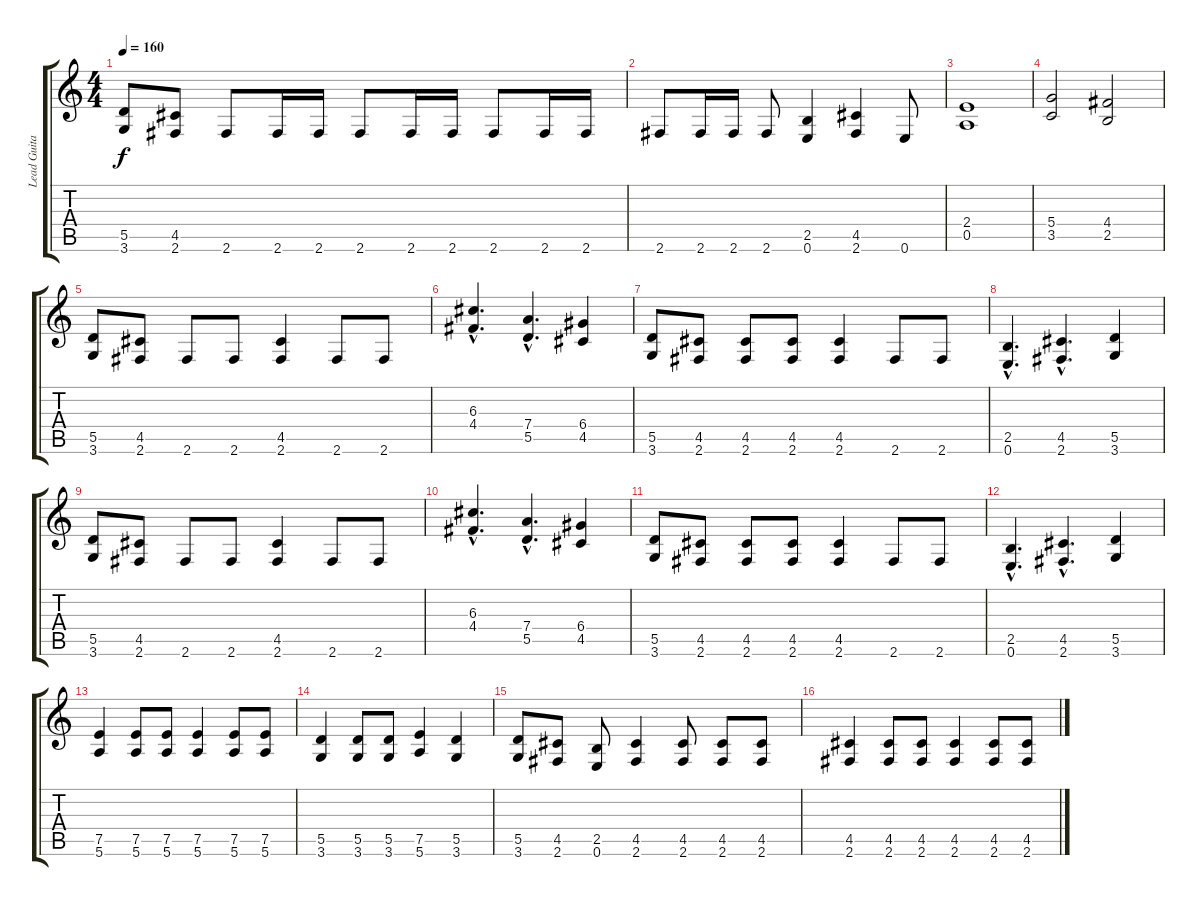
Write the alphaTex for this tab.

\track ("Lead Guitar" "Lead Guita") {instrument distortionguitar}
\staff {score tabs}
\tuning (E4 B3 G3 D3 A2 E2) {hide}
\ts (4 4)
\tempo 160
\clef g2
\ks c
(5.5 3.6).8{dy f} (4.5 2.6).8 2.6.8 2.6.16 2.6.16 2.6.8 2.6.16 2.6.16 2.6.8 2.6.16 2.6.16 |
2.6.8 2.6.16 2.6.16 2.6.8 (2.5 0.6).4 (4.5 2.6).4 0.6.8 |
(2.4 0.5).1 |
(5.4 3.5).2 (4.4 2.5).2 |
(5.5 3.6).8 (4.5 2.6).8 2.6.8 2.6.8 (4.5 2.6).4 2.6.8 2.6.8 |
(6.3{hac} 4.4{hac}).4{d} (7.4{hac} 5.5{hac}).4{d} (6.4 4.5).4 |
(5.5 3.6).8 (4.5 2.6).8 (4.5 2.6).8 (4.5 2.6).8 (4.5 2.6).4 2.6.8 2.6.8 |
(2.5{hac} 0.6{hac}).4{d} (4.5{hac} 2.6{hac}).4{d} (5.5 3.6).4 |
(5.5 3.6).8 (4.5 2.6).8 2.6.8 2.6.8 (4.5 2.6).4 2.6.8 2.6.8 |
(6.3{hac} 4.4{hac}).4{d} (7.4{hac} 5.5{hac}).4{d} (6.4 4.5).4 |
(5.5 3.6).8 (4.5 2.6).8 (4.5 2.6).8 (4.5 2.6).8 (4.5 2.6).4 2.6.8 2.6.8 |
(2.5{hac} 0.6{hac}).4{d} (4.5{hac} 2.6{hac}).4{d} (5.5 3.6).4 |
(7.5 5.6).4 (7.5 5.6).8 (7.5 5.6).8 (7.5 5.6).4 (7.5 5.6).8 (7.5 5.6).8 |
(5.5 3.6).4 (5.5 3.6).8 (5.5 3.6).8 (7.5 5.6).4 (5.5 3.6).4 |
(5.5 3.6).8 (4.5 2.6).8 (2.5 0.6).8 (4.5 2.6).4 (4.5 2.6).8 (4.5 2.6).8 (4.5 2.6).8 |
(4.5 2.6).4 (4.5 2.6).8 (4.5 2.6).8 (4.5 2.6).4 (4.5 2.6).8 (4.5 2.6).8
